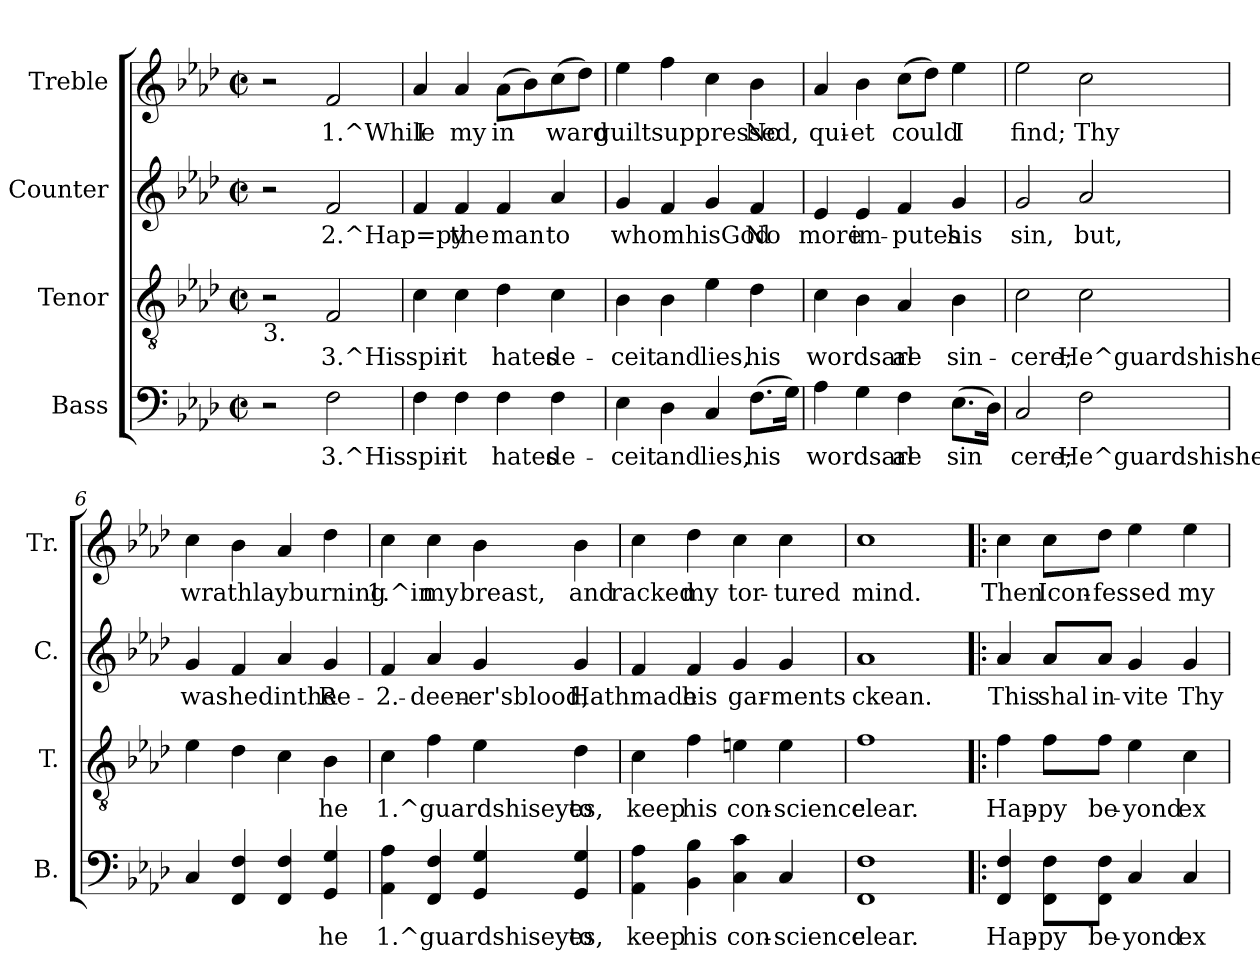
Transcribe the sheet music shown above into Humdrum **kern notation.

**kern	**text	**kern	**text	**kern	**text	**kern	**text
*part4	*part4	*part3	*part3	*part2	*part2	*part1	*part1
*staff4	*staff4	*staff3	*staff3	*staff2	*staff2	*staff1	*staff1
*I"Bass	*	*I"Tenor	*	*I"Counter	*	*I"Treble	*
*I'B.	*	*I'T.	*	*I'C.	*	*I'Tr.	*
!!LO:PB:g=z
*stria5	*	*stria5	*	*stria5	*	*stria5	*
*clefF4	*	*clefGv2	*	*clefG2	*	*clefG2	*
*k[b-e-a-d-]	*	*k[b-e-a-d-]	*	*k[b-e-a-d-]	*	*k[b-e-a-d-]	*
*A-:	*	*A-:	*	*A-:	*	*A-:	*
*M2/2	*	*M2/2	*	*M2/2	*	*M2/2	*
*met(c|)	*	*met(c|)	*	*met(c|)	*	*met(c|)	*
=1	=1	=1	=1	=1	=1	=1	=1
!	!	!LO:TX:b:t=3.	!	!	!	!	!
2r	.	2r	.	2r	.	2r	.
!	!LO:LY:a:rj	!	!LO:LY:b:rj	!	!LO:LY:b:rj	!	!LO:LY:b:rj
2F\	3.^His	2F/	3.^His	2f/	2.^Hap=py	2f/	1.^While
=2	=2	=2	=2	=2	=2	=2	=2
!	!LO:LY:a:rj	!	!LO:LY:b:rj	!	!LO:LY:b:rj	!	!LO:LY:b:rj
4F\	spir-	4c\	spir-	4f/	.	4a-/	I
!	!LO:LY:a:rj	!	!LO:LY:b:rj	!	!LO:LY:b:rj	!	!LO:LY:b:rj
4F\	-it	4c\	-it	4f/	the	4a-/	my
!	!LO:LY:a:rj	!	!LO:LY:b:rj	!	!LO:LY:b:rj	!	!LO:LY:b:rj
4F\	hates	4d-\	hates	4f/	man	(>8a-\L	in-
!	!	!	!	!	!	!	!LO:LY:b:rj
.	.	.	.	.	.	8b-\)	--
!	!LO:LY:a:rj	!	!LO:LY:b:rj	!	!LO:LY:b:rj	!	!LO:LY:b:rj
4F\	de-	4c\	de-	4a-/	to	(>8cc\	-ward
!	!	!	!	!	!	!	!LO:LY:b:rj
.	.	.	.	.	.	8dd-\J)	.
=3	=3	=3	=3	=3	=3	=3	=3
!	!LO:LY:a:rj	!	!LO:LY:b:rj	!	!LO:LY:b:rj	!	!LO:LY:b:rj
4E-\	-ceit	4B-\	-ceit	4g/	whomhisGod	4ee-\	guiltsuppressed,
!	!LO:LY:a:rj	!	!LO:LY:b:rj	!	!LO:LY:b:rj	!	!LO:LY:b:rj
4D-\	and	4B-\	and	4f/	.	4ff\	.
!	!LO:LY:a:rj	!	!LO:LY:b:rj	!	!LO:LY:b:rj	!	!LO:LY:b:rj
4C/	lies,	4e-\	lies,	4g/	.	4cc\	.
!	!LO:LY:a:rj	!	!LO:LY:b:rj	!	!LO:LY:b:rj	!	!LO:LY:b:rj
(>8.F\L	his	4d-\	his	4f/	No	4b-\	No
!	!LO:LY:a:rj	!	!	!	!	!	!
16G\J)	.	.	.	.	.	.	.
=4	=4	=4	=4	=4	=4	=4	=4
!	!LO:LY:a:rj	!	!LO:LY:b:rj	!	!LO:LY:b:rj	!	!LO:LY:b:rj
4A-\	wordsare	4c\	wordsare	4e-/	more	4a-/	qui-
!	!LO:LY:a:rj	!	!LO:LY:b:rj	!	!LO:LY:b:rj	!	!LO:LY:b:rj
4G\	.	4B-\	.	4e-/	im-	4b-\	-et
!	!LO:LY:a:rj	!	!LO:LY:b:rj	!	!LO:LY:b:rj	!	!LO:LY:b:rj
4F\	al	4A-/	al	4f/	-putes	(>8cc\L	could
!	!	!	!	!	!	!	!LO:LY:b:rj
.	.	.	.	.	.	8dd-\J)	.
!	!LO:LY:a:rj	!	!LO:LY:b:rj	!	!LO:LY:b:rj	!	!LO:LY:b:rj
(>8.E-\L	sin-	4B-\	sin-	4g/	his	4ee-\	I
!	!LO:LY:a:rj	!	!	!	!	!	!
16D-\J)	--	.	.	.	.	.	.
=5	=5	=5	=5	=5	=5	=5	=5
!	!LO:LY:a:rj	!	!LO:LY:b:rj	!	!LO:LY:b:rj	!	!LO:LY:b:rj
2C/	-cere;	2c\	-cere;	2g/	sin,	2ee-\	find;
!	!LO:LY:a:rj	!	!LO:LY:b:rj	!	!LO:LY:b:rj	!	!LO:LY:b:rj
2F\	He^guardshisheart,	2c\	He^guardshisheart,	2a-/	but,	2cc\	Thy
=6	=6	=6	=6	=6	=6	=6	=6
!	!LO:LY:a:rj	!	!LO:LY:b:rj	!	!LO:LY:b:rj	!	!LO:LY:b:rj
4C/	.	4e-\	.	4g/	washedinthe	4cc\	wrathlayburning
!	!LO:LY:a:rj	!	!LO:LY:b:rj	!	!LO:LY:b:rj	!	!LO:LY:b:rj
4F/ 4FF/	.	4d-\	.	4f/	.	4b-\	.
!	!LO:LY:a:rj	!	!LO:LY:b:rj	!	!LO:LY:b:rj	!	!LO:LY:b:rj
4F/ 4FF/	.	4c\	.	4a-/	.	4a-/	.
!	!LO:LY:a:rj	!	!LO:LY:b:rj	!	!LO:LY:b:rj	!	!LO:LY:b:rj
4G/ 4GG/	he	4B-\	he	4g/	Re-	4dd-\	.
!!LO:LB:g=z
=7	=7	=7	=7	=7	=7	=7	=7
!	!LO:LY:a:rj	!	!LO:LY:b:rj	!	!LO:LY:b:rj	!	!LO:LY:b:rj
4A-\ 4AA-\	1.^guardshiseyes,	4c\	1.^guardshiseyes,	4f/	-2.-	4cc\	1.^in
!	!LO:LY:a:rj	!	!LO:LY:b:rj	!	!LO:LY:b:rj	!	!LO:LY:b:rj
4F/ 4FF/	.	4f\	.	4a-/	-deen-	4cc\	my
!	!LO:LY:a:rj	!	!LO:LY:b:rj	!	!LO:LY:b:rj	!	!LO:LY:b:rj
4G/ 4GG/	.	4e-\	.	4g/	-er'sblood,	4b-\	breast,
!	!LO:LY:a:rj	!	!LO:LY:b:rj	!	!LO:LY:b:rj	!	!LO:LY:b:rj
4G/ 4GG/	to	4d-\	to	4g/	Hathmade	4b-\	and
=8	=8	=8	=8	=8	=8	=8	=8
!	!LO:LY:a:rj	!	!LO:LY:b:rj	!	!LO:LY:b:rj	!	!LO:LY:b:rj
4A-\ 4AA-\	keep	4c\	keep	4f/	.	4cc\	racked
!	!LO:LY:a:rj	!	!LO:LY:b:rj	!	!LO:LY:b:rj	!	!LO:LY:b:rj
4B-\ 4BB-\	his	4f\	his	4f/	his	4dd-\	my
!	!LO:LY:a:rj	!	!LO:LY:b:rj	!	!LO:LY:b:rj	!	!LO:LY:b:rj
4c\ 4C\	con-	4en\	con-	4g/	gar-	4cc\	tor-
!	!LO:LY:a:rj	!	!LO:LY:b:rj	!	!LO:LY:b:rj	!	!LO:LY:b:rj
4C/	-science	4e\	-science	4g/	-ments	4cc\	-tured
=9	=9	=9	=9	=9	=9	=9	=9
!	!LO:LY:a:rj	!	!LO:LY:b:rj	!	!LO:LY:b:rj	!	!LO:LY:b:rj
1F 1FF	clear.	1f	clear.	1a-	ckean.	1cc	mind.
=10!|:	=10!|:	=10!|:	=10!|:	=10!|:	=10!|:	=10!|:	=10!|:
!	!LO:LY:a:rj	!	!LO:LY:b:rj	!	!LO:LY:b:rj	!	!LO:LY:b:rj
4F/ 4FF/	Hap-	4f\	Hap-	4a-/	This	4cc\	Then
!	!LO:LY:a:rj	!	!LO:LY:b:rj	!	!LO:LY:b:rj	!	!LO:LY:b:rj
8F\ 8FF\L	-py	8f\L	-py	8a-/L	shal	8cc\L	Icon-
!	!LO:LY:a:rj	!	!LO:LY:b:rj	!	!LO:LY:b:rj	!	!LO:LY:b:rj
8F\ 8FF\J	be-	8f\J	be-	8a-/J	in-	8dd-\J	-fessed
!	!LO:LY:a:rj	!	!LO:LY:b:rj	!	!LO:LY:b:rj	!	!LO:LY:b:rj
4C/	-yond	4e-\	-yond	4g/	-vite	4ee-\	.
!	!LO:LY:a:rj	!	!LO:LY:b:rj	!	!LO:LY:b:rj	!	!LO:LY:b:rj
4C/	ex-	4c\	ex-	4g/	Thy	4ee-\	my
=	=	=	=	=	=	=	=
*-	*-	*-	*-	*-	*-	*-	*-
